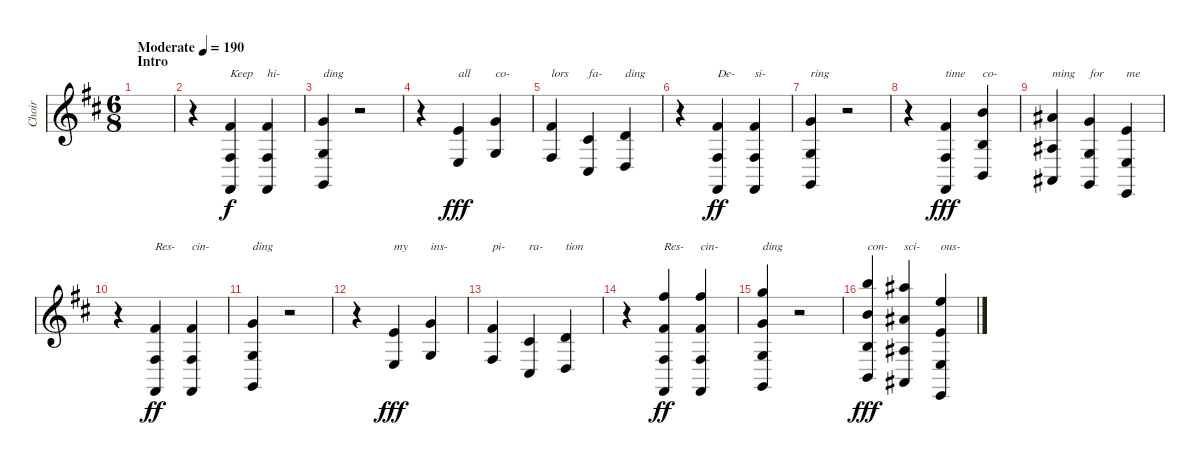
\track ("Choir" "Choir") {instrument choiraahs}
\staff {score}
\tuning (Db4 Ab3 E3 B2 Gb2 B1) {hide}
\ts (6 8)
\section ("" "Intro")
\tempo (190 "Moderate")
\clef g2
\ks bminor
|
r.4 (5.1 2.3 0.5).4{txt "Keep"} (5.1 2.3 0.5).4{txt "hi-"} |
(6.1 3.3 1.5).4{txt "ding"} r.2 |
r.4 (3.1 0.3).4{txt "all" dy fff} (6.1 3.3).4{txt "co-"} |
(5.1 2.3).4{txt "lors"} (0.1 2.4).4{txt "fa-"} (1.1 3.4).4{txt "ding"} |
r.4 (5.1 2.3 0.5).4{txt "De-" dy ff} (5.1 2.3 0.5).4{txt "si-"} |
(6.1 3.3 1.5).4{txt "ring"} r.2 |
r.4 (5.1 2.3 0.5).4{txt "time" dy fff} (3.2 19.3 0.4).4{txt "co-"} |
(9.1 2.2 4.5).4{txt "ming"} (11.2 3.3 1.5).4{txt "for"} (3.1 0.3 5.6).4{txt "me"} |
r.4 (5.1 2.3 0.5).4{txt "Res-" dy ff} (5.1 2.3 0.5).4{txt "cin-"} |
(6.1 3.3 1.5).4{txt "ding"} r.2 |
r.4 (3.1 0.3).4{txt "my" dy fff} (6.1 3.3).4{txt "ins-"} |
(5.1 2.3).4{txt "pi-"} (0.1 2.4).4{txt "ra-"} (1.1 3.4).4{txt "tion"} |
r.4 (5.1 22.2 2.3 0.5).4{txt "Res-" dy ff} (5.1 22.2 2.3 0.5).4{txt "cin-"} |
(6.1 23.2 3.3 1.5).4{txt "ding"} r.2 |
(22.1 15.2 7.3 0.4).4{txt "con-" dy fff} (21.1 14.2 6.3 4.5).4{txt "sci-"} (15.1 8.2 0.3 5.6).4{txt "ous-"}
